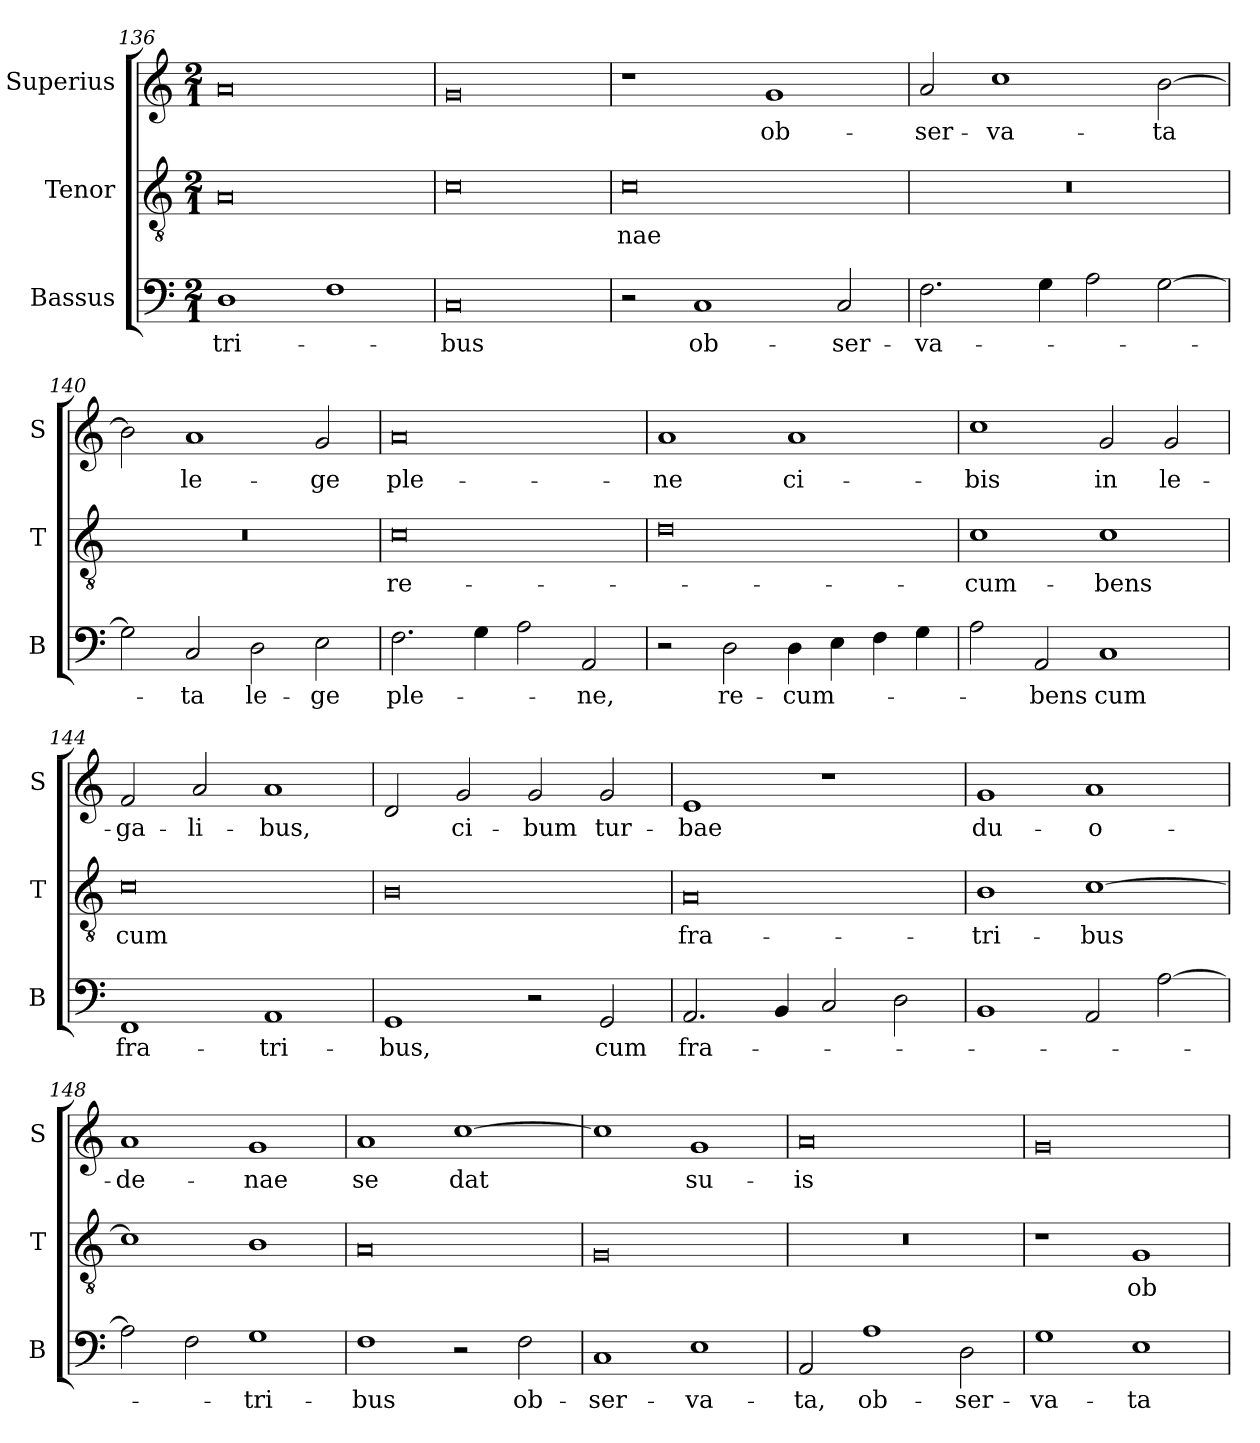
**kern	**text	**kern	**text	**kern	**text
*part3	*part3	*part2	*part2	*part1	*part1
*staff3	*staff3	*staff2	*staff2	*staff1	*staff1
*I"Bassus	*	*I"Tenor	*	*I"Superius	*
*I'B	*	*I'T	*	*I'S	*
*clefF4	*	*clefGv2	*	*clefG2	*
*k[]	*	*k[]	*	*k[]	*
*M2/1	*	*M2/1	*	*M2/1	*
=136	=136	=136	=136	=136	=136
1D	-tri-	0A	.	0a	.
1F	.	.	.	.	.
=137	=137	=137	=137	=137	=137
0C	-bus	0c	.	0g	.
=138	=138	=138	=138	=138	=138
2r	.	0c	-nae	1r	.
1C	ob-	.	.	.	.
.	.	.	.	1g	ob-
2C	-ser-	.	.	.	.
=139	=139	=139	=139	=139	=139
2.F	-va-	0r	.	2a	-ser-
.	.	.	.	1cc	-va-
4G	.	.	.	.	.
2A	.	.	.	.	.
[2G	.	.	.	[2b	-ta
=140	=140	=140	=140	=140	=140
2G]	.	0r	.	2b]	.
2C	-ta	.	.	1a	le-
2D	le-	.	.	.	.
2E	-ge	.	.	2g	-ge
=141	=141	=141	=141	=141	=141
2.F	ple-	0c	re-	0a	ple-
4G	.	.	.	.	.
2A	.	.	.	.	.
2AA	-ne,	.	.	.	.
=142	=142	=142	=142	=142	=142
2r	.	0d	.	1a	-ne
2D	re-	.	.	.	.
4D	-cum-	.	.	1a	ci-
4E	.	.	.	.	.
4F	.	.	.	.	.
4G	.	.	.	.	.
=143	=143	=143	=143	=143	=143
2A	.	1c	-cum-	1cc	-bis
2AA	-bens	.	.	.	.
1C	cum	1c	-bens	2g	in
.	.	.	.	2g	le-
=144	=144	=144	=144	=144	=144
1FF	fra-	0c	cum	2f	-ga-
.	.	.	.	2a	-li-
1AA	-tri-	.	.	1a	-bus,
=145	=145	=145	=145	=145	=145
1GG	-bus,	0B	.	2d	.
.	.	.	.	2g	ci-
2r	.	.	.	2g	-bum
2GG	cum	.	.	2g	tur-
=146	=146	=146	=146	=146	=146
2.AA	fra-	0A	fra-	1e	-bae
4BB	.	.	.	.	.
2C	.	.	.	1r	.
2D	.	.	.	.	.
=147	=147	=147	=147	=147	=147
1BB	.	1B	-tri-	1g	du-
2AA	.	[1c	-bus	1a	-o-
[2A	.	.	.	.	.
=148	=148	=148	=148	=148	=148
2A]	.	1c]	.	1a	-de-
2F	.	.	.	.	.
1G	-tri-	1B	.	1g	-nae
=149	=149	=149	=149	=149	=149
1F	-bus	0A	.	1a	se
2r	.	.	.	[1cc	dat
2F	ob-	.	.	.	.
=150	=150	=150	=150	=150	=150
1C	-ser-	0G	.	1cc]	.
1E	-va-	.	.	1g	su-
=151	=151	=151	=151	=151	=151
2AA	-ta,	0r	.	0a	-is
1A	ob-	.	.	.	.
2D	-ser-	.	.	.	.
=152	=152	=152	=152	=152	=152
1G	-va-	1r	.	0g	.
1E	-ta	1G	ob-	.	.
=	=	=	=	=	=
*-	*-	*-	*-	*-	*-
